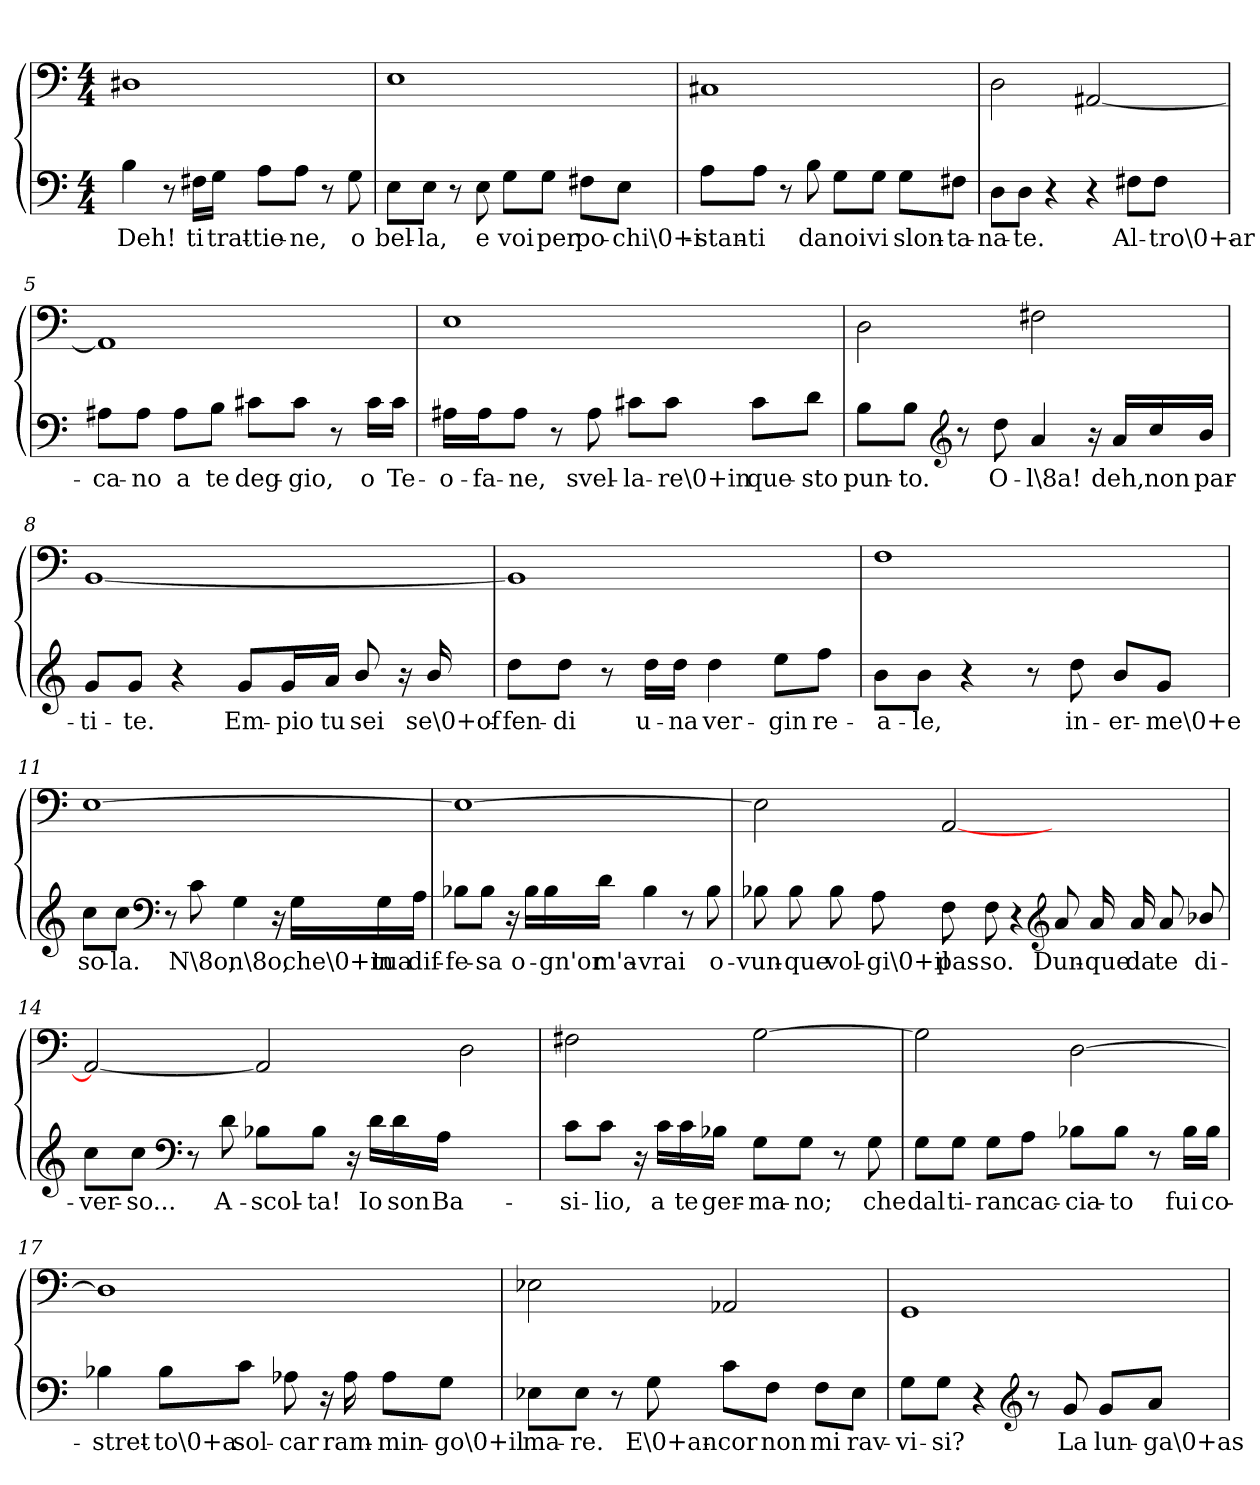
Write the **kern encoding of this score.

**kern	**text	**kern
*part1	*part1	*part1
*staff2	*staff2	*staff1
*clefF4	*	*clefF4
*k[]	*	*k[]
*C:	*	*C:
*M4/4	*	*M4/4
=1	=1	=1
4B\	Deh!	1D#X\
8r	.	.
16F#X\LL	ti	.
16G\JJ	trat-	.
8A\L	-tie-	.
8A\J	-ne,	.
8r	.	.
8G\	o	.
=2	=2	=2
8E\L	bel-	1E\
8E\J	-la,	.
8r	.	.
8E\	e	.
8G\L	voi	.
8G\J	per	.
8F#X\L	po-	.
8E\J	-chi\0+i-	.
=3	=3	=3
8A\L	-stan-	1C#X/
8A\J	-ti	.
8r	.	.
8B\	da	.
8G\L	noi	.
8G\J	vi	.
8G\L	slon-	.
8F#X\J	-ta-	.
=4	=4	=4
8D\L	-na-	2D\
8D\J	-te.	.
4r	.	.
4r	.	[2AA#X/
8F#X\L	Al-	.
8F#\J	-tro\0+ar-	.
=5	=5	=5
8A#X\L	-ca-	1AA#/]
8A#\J	-no	.
8A#\L	a	.
8B\J	te	.
8c#X\L	deg-	.
8c#\J	-gio,	.
8r	.	.
16c#\LL	o	.
16c#\JJ	Te-	.
=6	=6	=6
16A#X\LL	-o-	1E\
16A#\J	-fa-	.
8A#\J	-ne,	.
8r	.	.
8A#\	svel-	.
8c#X\L	-la-	.
8c#\J	-re\0+in	.
8c#\L	que-	.
8d\J	-sto	.
=7	=7	=7
8B\L	pun-	2D\
8B\J	-to.	.
*clefG2	*	*
8r	.	.
8dd\	O-	.
4a/	-l\8a!	2F#X\
16r	.	.
16a/LL	deh,	.
16cc/	non	.
16b/JJ	par-	.
=8	=8	=8
8g/L	-ti-	[1BB/
8g/J	-te.	.
4r	.	.
8g/L	Em-	.
16g/L	-pio	.
16a/JJ	tu	.
8b/	sei	.
16r	.	.
16b/	se\0+of-	.
=9	=9	=9
8dd\L	-fen-	1BB/]
8dd\J	-di	.
8r	.	.
16dd\LL	u-	.
16dd\JJ	-na	.
4dd\	ver-	.
8ee\L	-gin	.
8ff\J	re-	.
=10	=10	=10
8b\L	-a-	1F\
8b\J	-le,	.
4r	.	.
8r	.	.
8dd\	in-	.
8b/L	-er-	.
8g/J	-me\0+e	.
=11	=11	=11
8cc\L	so-	[1E\
8cc\J	-la.	.
*clefF4	*	*
8r	.	.
8c\	N\8o,	.
4G\	n\8o,	.
16r	.	.
16G\LL	che\0+in	.
16G\	tua	.
16A\JJ	dif-	.
=12	=12	=12
8B-X\L	-fe-	1E\_
8B-\J	-sa	.
16r	.	.
16B-\LL	o-	.
16B-\	-gn'or	.
16d\JJ	m'a-	.
4B-\	-vrai	.
8r	.	.
8B-\	o-	.
=13	=13	=13
8B-X\	-vun-	2E\]
8B-\	-que	.
8B-\	vol-	.
8A\	-gi\0+il	.
8F\	pas-	[2AA/
8F\	-so.	.
4r	.	.
*clefG2	*	*
8a/	Dun-	2ryy
16a/	-que	.
16a/	da	.
8a/	te	.
8b-X/	di-	.
=14	=14	=14
8cc\L	-ver-	2AA/_
8cc\J	-so...	.
*clefF4	*	*
8r	.	.
8d\	A-	.
8B-X\L	-scol-	2AA/]
8B-\J	-ta!	.
16r	.	.
16d\LL	Io	.
16d\	son	.
16A\JJ	Ba-	.
2ryy	.	2D\
=15	=15	=15
8c\L	-si-	2F#X\
8c\J	-lio,	.
16r	.	.
16c\LL	a	.
16c\	te	.
16B-X\JJ	ger-	.
8G\L	-ma-	[2G\
8G\J	-no;	.
8r	.	.
8G\	che	.
=16	=16	=16
8G\L	dal	2G\]
8G\J	ti-	.
8G\L	-ran	.
8A\J	cac-	.
8B-X\L	-cia-	[2D\
8B-\J	-to	.
8r	.	.
16B-\LL	fui	.
16B-\JJ	co-	.
=17	=17	=17
4B-X\	-stret-	1D\]
8B-\L	-to\0+a	.
8c\J	sol-	.
8A-X\	-car	.
16r	.	.
16A-\	ram-	.
8A-\L	-min-	.
8G\J	-go\0+il	.
=18	=18	=18
8E-X\L	ma-	2E-X\
8E-\J	-re.	.
8r	.	.
8G\	E\0+an-	.
8c\L	-cor	2AA-X/
8F\J	non	.
8F\L	mi	.
8E-\J	rav-	.
=19	=19	=19
8G\L	-vi-	1GG/
8G\J	-si?	.
4r	.	.
*clefG2	*	*
8r	.	.
8g/	La	.
8g/L	lun-	.
8a/J	-ga\0+as-	.
=	=	=
*-	*-	*-
